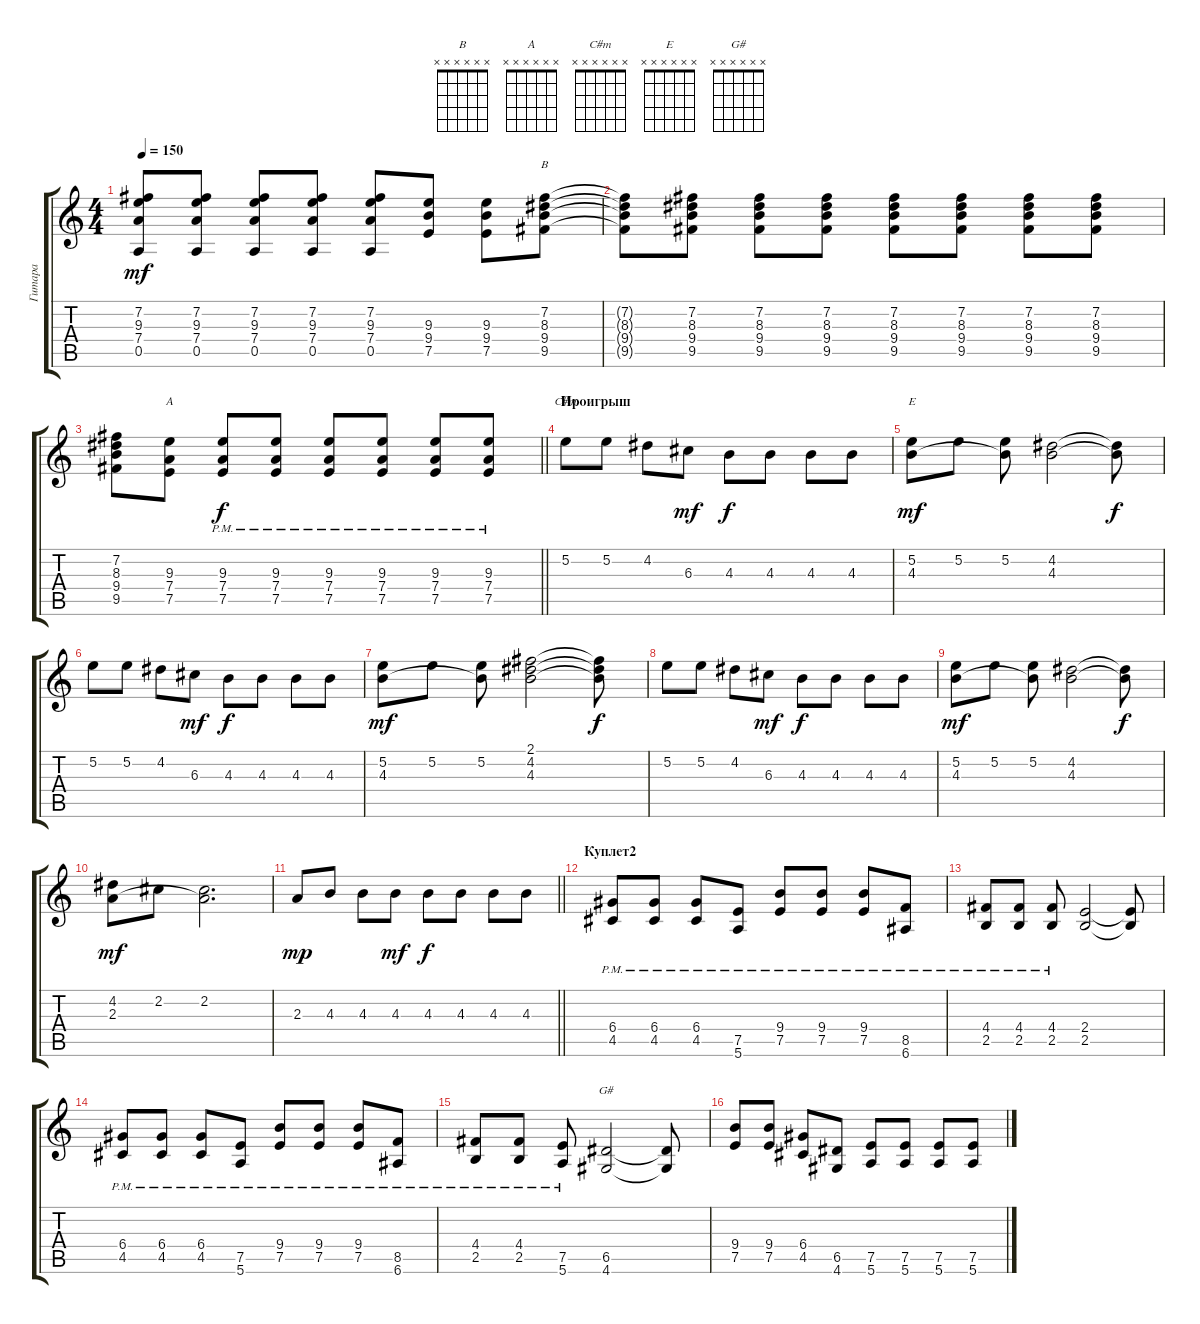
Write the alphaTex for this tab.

\track ("Гитара" "Гитара") {instrument distortionguitar}
\staff {score tabs}
\tuning (E4 B3 G3 D3 A2 E2) {hide}
\chord ("B" x x x x x x)
\chord ("A" x x x x x x)
\chord ("C#m" x x x x x x)
\chord ("E" x x x x x x)
\chord ("G#" x x x x x x)
\ts (4 4)
\tempo 150
\clef g2
\ks c
(7.2 9.3 7.4 0.5).8{dy mf} (7.2 9.3 7.4 0.5).8 (7.2 9.3 7.4 0.5).8 (7.2 9.3 7.4 0.5).8 (7.2 9.3 7.4 0.5).8 (9.3 9.4 7.5).8 (9.3 9.4 7.5).8 (7.2 8.3 9.4 9.5).8{ch "B"} |
(7.2{t} 8.3{t} 9.4{t} 9.5{t}).8 (7.2 8.3 9.4 9.5).8 (7.2 8.3 9.4 9.5).8 (7.2 8.3 9.4 9.5).8 (7.2 8.3 9.4 9.5).8 (7.2 8.3 9.4 9.5).8 (7.2 8.3 9.4 9.5).8 (7.2 8.3 9.4 9.5).8 |
\barLineRight lightlight
(7.2 8.3 9.4 9.5).8 (9.3 7.4 7.5).8{ch "A"} (9.3{pm} 7.4{pm} 7.5{pm}).8{dy f} (9.3{pm} 7.4{pm} 7.5{pm}).8 (9.3{pm} 7.4{pm} 7.5{pm}).8 (9.3{pm} 7.4{pm} 7.5{pm}).8 (9.3{pm} 7.4{pm} 7.5{pm}).8 (9.3{pm} 7.4{pm} 7.5{pm}).8 |
\section ("" "Проигрыш")
5.2.8{ch "C#m"} 5.2.8 4.2.8 6.3.8{dy mf} 4.3.8{dy f} 4.3.8 4.3.8 4.3.8 |
(5.2 4.3).8{ch "E" dy mf} 5.2.8 (5.2 4.3{t}).8 (4.2 4.3).2 (4.2{t} 4.3{t}).8{dy f} |
5.2.8 5.2.8 4.2.8 6.3.8{dy mf} 4.3.8{dy f} 4.3.8 4.3.8 4.3.8 |
(5.2 4.3).8{dy mf} 5.2.8 (5.2 4.3{t}).8 (2.1 4.2 4.3).2 (2.1{t} 4.2{t} 4.3{t}).8{dy f} |
5.2.8 5.2.8 4.2.8 6.3.8{dy mf} 4.3.8{dy f} 4.3.8 4.3.8 4.3.8 |
(5.2 4.3).8{dy mf} 5.2.8 (5.2 4.3{t}).8 (4.2 4.3).2 (4.2{t} 4.3{t}).8{dy f} |
(4.2 2.3).8{dy mf} 2.2.8 (2.2 2.3{t}).2{d} |
\barLineRight lightlight
2.3.8{dy mp} 4.3.8 4.3.8 4.3.8{dy mf} 4.3.8{dy f} 4.3.8 4.3.8 4.3.8 |
\section ("" "Куплет2")
(6.4{pm} 4.5{pm}).8 (6.4{pm} 4.5{pm}).8 (6.4{pm} 4.5{pm}).8 (7.5{pm} 5.6{pm}).8 (9.4{pm} 7.5{pm}).8 (9.4{pm} 7.5{pm}).8 (9.4{pm} 7.5{pm}).8 (8.5{pm} 6.6{pm}).8 |
(4.4{pm} 2.5{pm}).8 (4.4{pm} 2.5{pm}).8 (4.4{pm} 2.5{pm}).8 (2.4 2.5).2 (2.4{t} 2.5{t}).8 |
(6.4{pm} 4.5{pm}).8 (6.4{pm} 4.5{pm}).8 (6.4{pm} 4.5{pm}).8 (7.5{pm} 5.6{pm}).8 (9.4{pm} 7.5{pm}).8 (9.4{pm} 7.5{pm}).8 (9.4{pm} 7.5{pm}).8 (8.5{pm} 6.6{pm}).8 |
(4.4{pm} 2.5{pm}).8 (4.4{pm} 2.5{pm}).8 (7.5{pm} 5.6).8 (6.5 4.6).2{ch "G#"} (6.5{t} 4.6{t}).8 |
(9.4 7.5).8 (9.4 7.5).8 (6.4 4.5).8 (6.5 4.6).8 (7.5 5.6).8 (7.5 5.6).8 (7.5 5.6).8 (7.5 5.6).8
